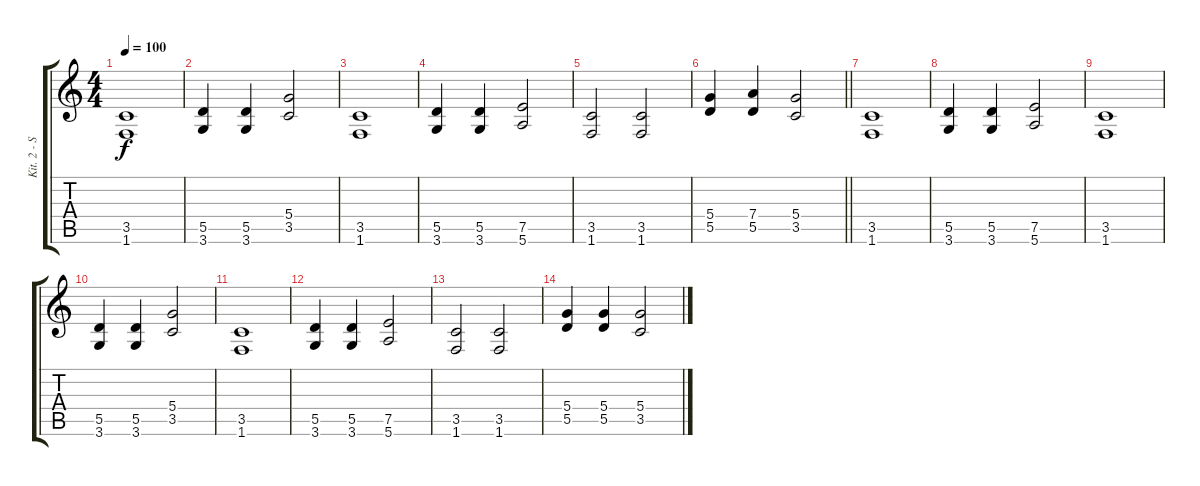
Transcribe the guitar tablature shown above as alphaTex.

\track ("Kit. 2 - Särö" "Kit. 2 - S") {instrument distortionguitar}
\staff {score tabs}
\tuning (E4 B3 G3 D3 A2 E2) {hide}
\ts (4 4)
\tempo 100
\clef g2
\ks c
(3.5 1.6).1{dy f} |
(5.5 3.6).4 (5.5 3.6).4 (5.4 3.5).2 |
(3.5 1.6).1 |
(5.5 3.6).4 (5.5 3.6).4 (7.5 5.6).2 |
(3.5 1.6).2 (3.5 1.6).2 |
\barLineRight lightlight
(5.4 5.5).4 (7.4 5.5).4 (5.4 3.5).2 |
(3.5 1.6).1 |
(5.5 3.6).4 (5.5 3.6).4 (7.5 5.6).2 |
(3.5 1.6).1 |
(5.5 3.6).4 (5.5 3.6).4 (5.4 3.5).2 |
(3.5 1.6).1 |
(5.5 3.6).4 (5.5 3.6).4 (7.5 5.6).2 |
(3.5 1.6).2 (3.5 1.6).2 |
(5.4 5.5).4 (5.4 5.5).4 (5.4 3.5).2
